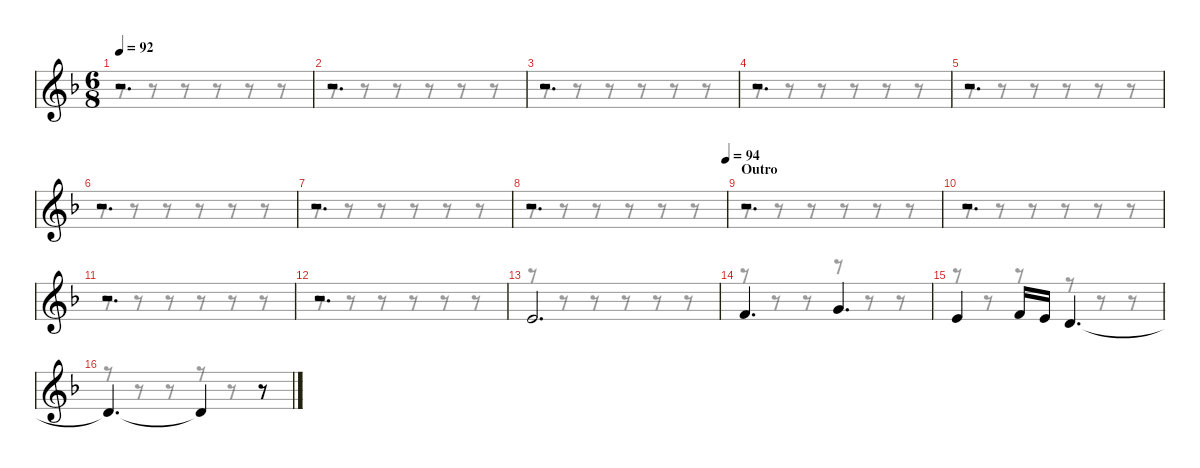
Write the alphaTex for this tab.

\defaultSystemsLayout 4
\hideDynamics
\bracketExtendMode nobrackets
\singleTrackTrackNamePolicy hidden
\multiTrackTrackNamePolicy hidden
\otherSystemsTrackNameOrientation horizontal
\track ("P. Wiberg (Keyboards II)" "org.") {instrument rockorgan}
\staff {score}
\tuning (E4 A3 F3 D3 A2 D2)
\voice
\ts (6 8)
\tempo 92
\clef g2
\ks dminor
r.2{d dy f beam Up} |
r.2{d beam Up} |
r.2{d beam Up} |
r.2{d beam Up} |
r.2{d beam Up} |
r.2{d beam Up} |
r.2{d beam Up} |
\tempo (94 1)
r.2{d beam Up} |
\section ("" "Outro")
r.2{d beam Up} |
r.2{d beam Up} |
r.2{d beam Up} |
r.2{d beam Up} |
7.2{acc forcenatural}.2{d beam Up} |
8.2{acc forcenatural}.4{d beam Up} 10.2{acc forcenatural}.4{d beam Up} |
7.2{acc forcenatural}.4{beam Up} 8.2{acc forcenatural}.16{beam Up} 7.2{acc forcenatural}.16{beam Up} 5.2{acc forcenatural}.4{d beam Up} |
5.2{t acc forcenatural}.4{d beam Up} 5.2{t acc forcenatural}.4{beam Up} r.8{beam Up}
\voice
\clef g2
\ottava regular
\simile none
\ks dminor
r.8{dy mf beam Down} r.8{beam Down} r.8{beam Down} r.8{beam Down} r.8{beam Down} r.8{beam Down} |
r.8{beam Down} r.8{beam Down} r.8{beam Down} r.8{beam Down} r.8{beam Down} r.8{beam Down} |
r.8{beam Down} r.8{beam Down} r.8{beam Down} r.8{beam Down} r.8{beam Down} r.8{beam Down} |
r.8{beam Down} r.8{beam Down} r.8{beam Down} r.8{beam Down} r.8{beam Down} r.8{beam Down} |
r.8{beam Down} r.8{beam Down} r.8{beam Down} r.8{beam Down} r.8{beam Down} r.8{beam Down} |
r.8{beam Down} r.8{beam Down} r.8{beam Down} r.8{beam Down} r.8{beam Down} r.8{beam Down} |
r.8{beam Down} r.8{beam Down} r.8{beam Down} r.8{beam Down} r.8{beam Down} r.8{beam Down} |
r.8{beam Down} r.8{beam Down} r.8{beam Down} r.8{beam Down} r.8{beam Down} r.8{beam Down} |
r.8{beam Down} r.8{beam Down} r.8{beam Down} r.8{beam Down} r.8{beam Down} r.8{beam Down} |
r.8{beam Down} r.8{beam Down} r.8{beam Down} r.8{beam Down} r.8{beam Down} r.8{beam Down} |
r.8{beam Down} r.8{beam Down} r.8{beam Down} r.8{beam Down} r.8{beam Down} r.8{beam Down} |
r.8{beam Down} r.8{beam Down} r.8{beam Down} r.8{beam Down} r.8{beam Down} r.8{beam Down} |
r.8{beam Down} r.8{beam Down} r.8{beam Down} r.8{beam Down} r.8{beam Down} r.8{beam Down} |
r.8{beam Down} r.8{beam Down} r.8{beam Down} r.8{beam Down} r.8{beam Down} r.8{beam Down} |
r.8{beam Down} r.8{beam Down} r.8{beam Down} r.8{beam Down} r.8{beam Down} r.8{beam Down} |
r.8{beam Down} r.8{beam Down} r.8{beam Down} r.8{beam Down} r.8{beam Down} r.8{beam Down}
